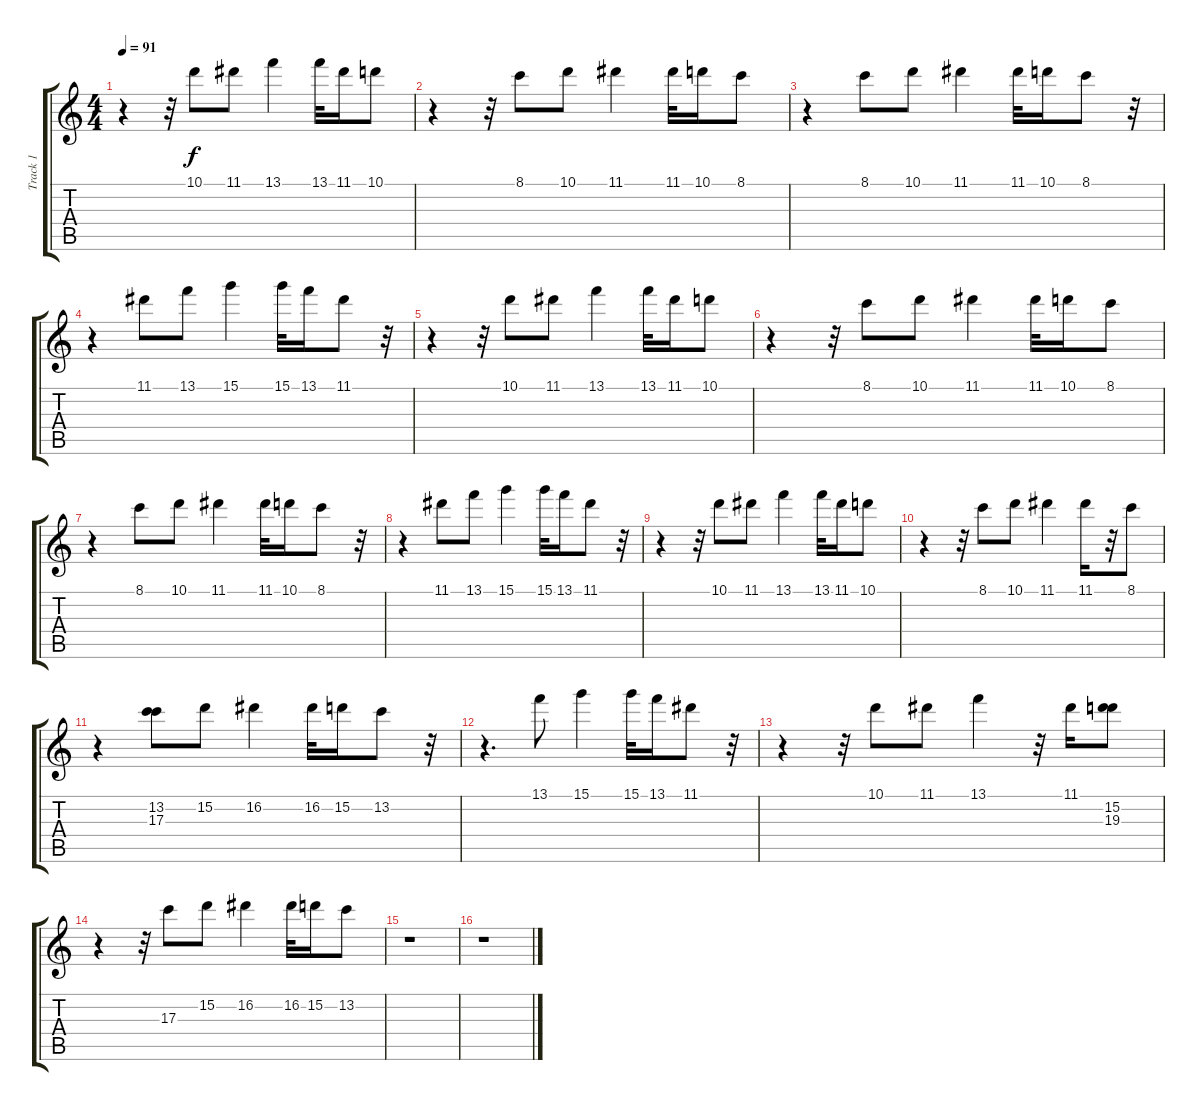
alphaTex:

\track ("Track 1" "Track 1") {instrument acousticguitarsteel}
\staff {score tabs}
\tuning (E4 B3 G3 D3 A2 E2) {hide}
\ts (4 4)
\tempo 91
\clef g2
\ks c
r.4{dy f} r.32 10.1.8 11.1.8 13.1.4 13.1.32 11.1.16 10.1.8 |
r.4 r.32 8.1.8 10.1.8 11.1.4 11.1.32 10.1.16 8.1.8 |
r.4 8.1.8 10.1.8 11.1.4 11.1.32 10.1.16 8.1.8 r.32 |
r.4 11.1.8 13.1.8 15.1.4 15.1.32 13.1.16 11.1.8 r.32 |
r.4 r.32 10.1.8 11.1.8 13.1.4 13.1.32 11.1.16 10.1.8 |
r.4 r.32 8.1.8 10.1.8 11.1.4 11.1.32 10.1.16 8.1.8 |
r.4 8.1.8 10.1.8 11.1.4 11.1.32 10.1.16 8.1.8 r.32 |
r.4 11.1.8 13.1.8 15.1.4 15.1.32 13.1.16 11.1.8 r.32 |
r.4 r.32 10.1.8 11.1.8 13.1.4 13.1.32 11.1.16 10.1.8 |
r.4 r.32 8.1.8 10.1.8 11.1.4 11.1.16 r.32 8.1.8 |
r.4 (13.2 17.3).8 15.2.8 16.2.4 16.2.32 15.2.16 13.2.8 r.32 |
r.4{d} 13.1.8 15.1.4 15.1.32 13.1.16 11.1.8 r.32 |
r.4 r.32 10.1.8 11.1.8 13.1.4 r.32 11.1.16 (15.2 19.3).8 |
r.4 r.32 17.3.8 15.2.8 16.2.4 16.2.32 15.2.16 13.2.8 |
r.1 |
r.1
